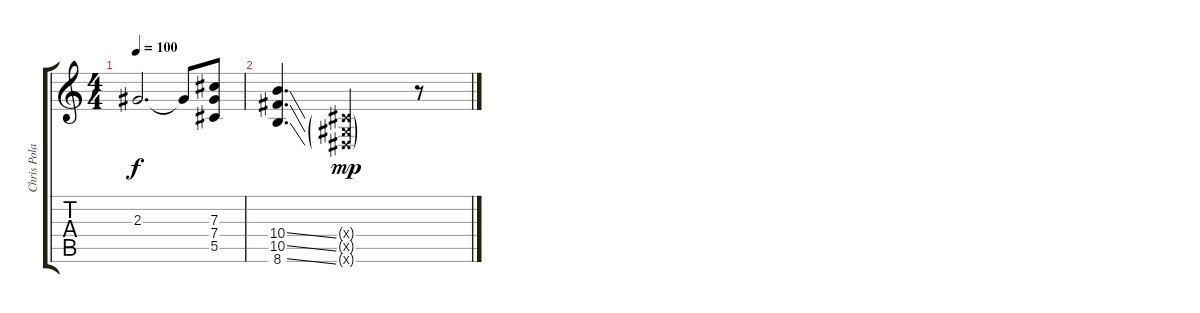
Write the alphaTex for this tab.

\track ("Chris Poland" "Chris Pola") {instrument distortionguitar}
\staff {score tabs}
\tuning (Eb4 Bb3 Gb3 Db3 Ab2 Eb2) {hide}
\ts (4 4)
\tempo 100
\clef g2
\ks c
2.3.2{d dy f} 2.3{t}.8 (7.3 7.4 5.5).8 |
(10.4{ss} 10.5{ss} 8.6{ss}).4{d} (0.4{g x} 0.5{g x} 0.6{g x}).2{dy mp} r.8
